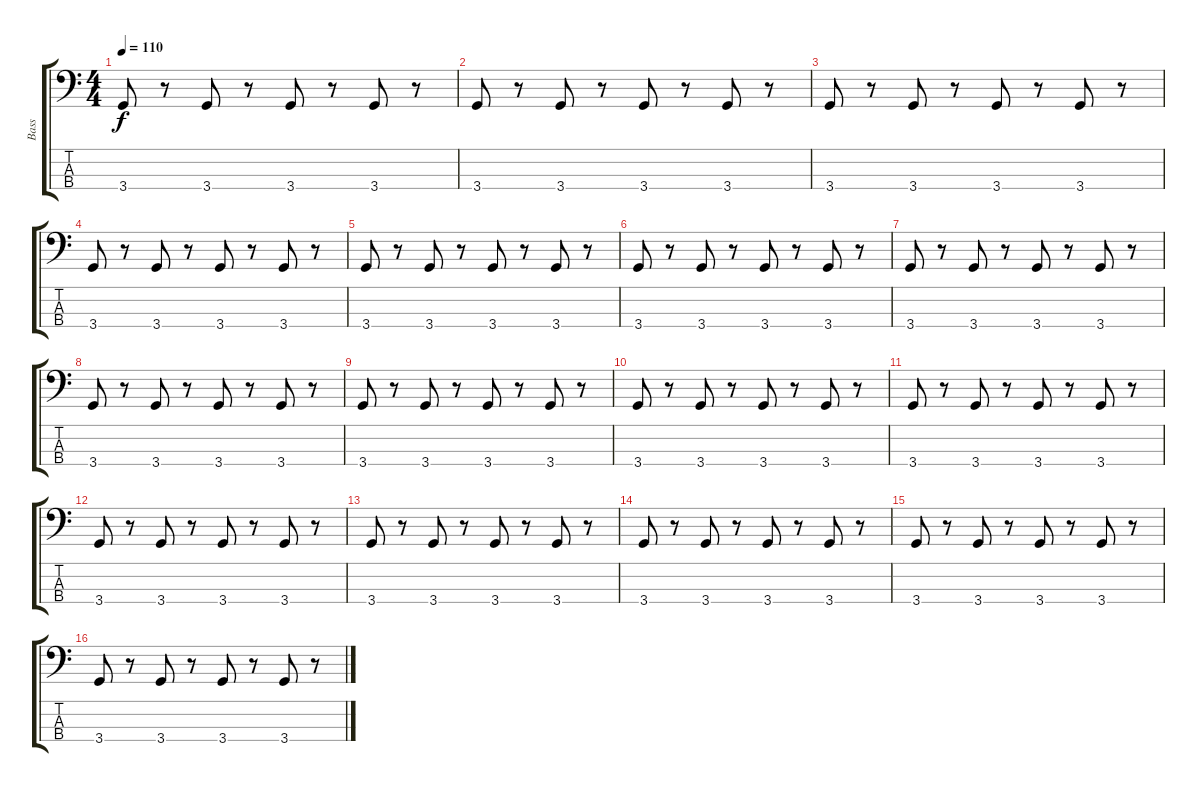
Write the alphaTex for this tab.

\track ("Bass" "Bass") {instrument electricbassfinger}
\staff {score tabs}
\tuning (G2 D2 A1 E1) {hide}
\ts (4 4)
\tempo 110
\clef f4
\ks c
3.4.8{dy f} r.8 3.4.8 r.8 3.4.8 r.8 3.4.8 r.8 |
3.4.8 r.8 3.4.8 r.8 3.4.8 r.8 3.4.8 r.8 |
3.4.8 r.8 3.4.8 r.8 3.4.8 r.8 3.4.8 r.8 |
3.4.8 r.8 3.4.8 r.8 3.4.8 r.8 3.4.8 r.8 |
3.4.8 r.8 3.4.8 r.8 3.4.8 r.8 3.4.8 r.8 |
3.4.8 r.8 3.4.8 r.8 3.4.8 r.8 3.4.8 r.8 |
3.4.8 r.8 3.4.8 r.8 3.4.8 r.8 3.4.8 r.8 |
3.4.8 r.8 3.4.8 r.8 3.4.8 r.8 3.4.8 r.8 |
3.4.8 r.8 3.4.8 r.8 3.4.8 r.8 3.4.8 r.8 |
3.4.8 r.8 3.4.8 r.8 3.4.8 r.8 3.4.8 r.8 |
3.4.8 r.8 3.4.8 r.8 3.4.8 r.8 3.4.8 r.8 |
3.4.8 r.8 3.4.8 r.8 3.4.8 r.8 3.4.8 r.8 |
3.4.8 r.8 3.4.8 r.8 3.4.8 r.8 3.4.8 r.8 |
3.4.8 r.8 3.4.8 r.8 3.4.8 r.8 3.4.8 r.8 |
3.4.8 r.8 3.4.8 r.8 3.4.8 r.8 3.4.8 r.8 |
3.4.8 r.8 3.4.8 r.8 3.4.8 r.8 3.4.8 r.8
